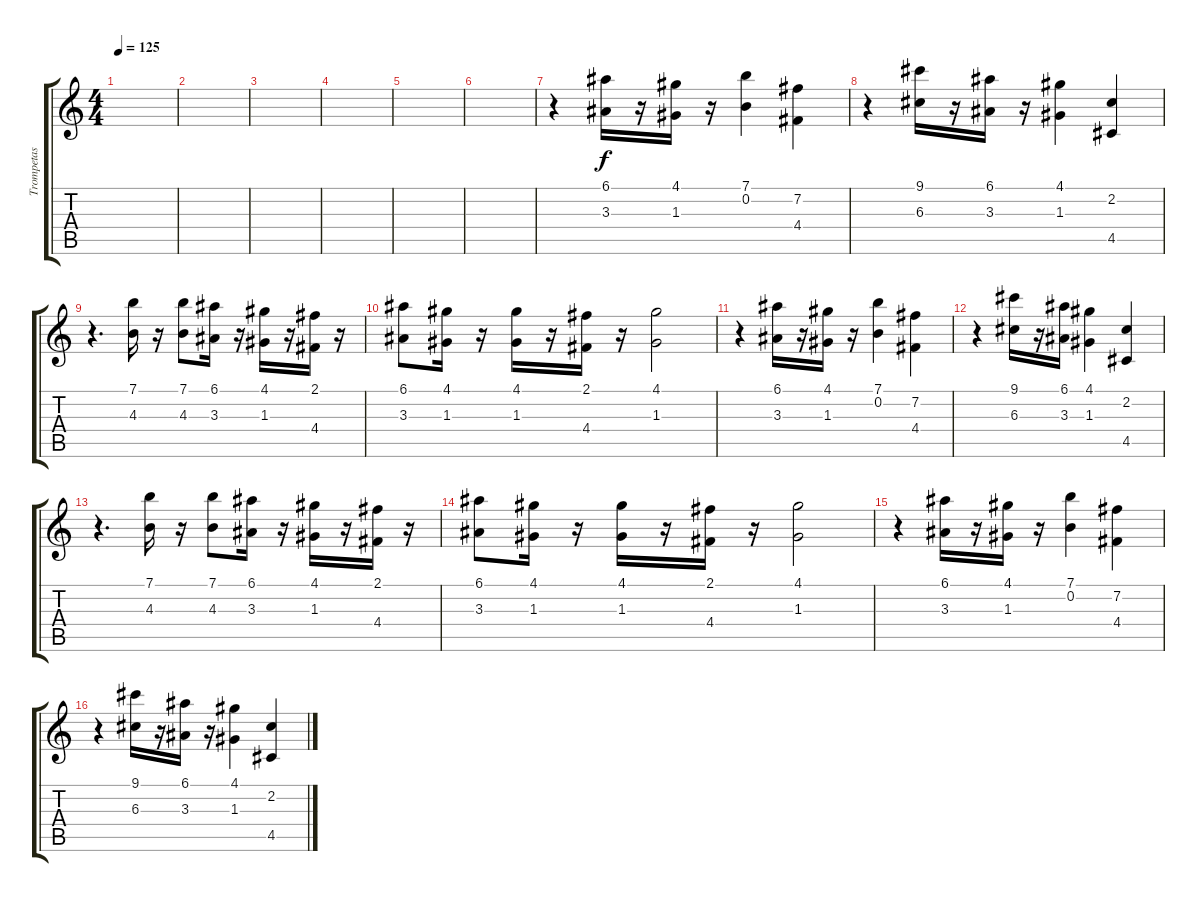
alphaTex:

\track ("Trompetas triunfales" "Trompetas ") {instrument brasssection}
\staff {score tabs}
\tuning (E5 B4 G4 D4 A3 E3) {hide}
\ts (4 4)
\tempo 125
\clef g2
\ks c
|
|
|
|
|
|
r.4 (6.1 3.3).16 r.16 (4.1 1.3).16 r.16 (7.1 0.2).4 (7.2 4.4).4 |
r.4 (9.1 6.3).16 r.16 (6.1 3.3).16 r.16 (4.1 1.3).4 (2.2 4.5).4 |
r.4{d} (7.1 4.3).16 r.16 (7.1 4.3).8 (6.1 3.3).16 r.16 (4.1 1.3).16 r.16 (2.1 4.4).16 r.16 |
(6.1 3.3).8 (4.1 1.3).16 r.16 (4.1 1.3).16 r.16 (2.1 4.4).16 r.16 (4.1 1.3).2 |
r.4 (6.1 3.3).16 r.16 (4.1 1.3).16 r.16 (7.1 0.2).4 (7.2 4.4).4 |
r.4 (9.1 6.3).16 r.16 (6.1 3.3).16 (4.1 1.3).4 (2.2 4.5).4 |
r.4{d} (7.1 4.3).16 r.16 (7.1 4.3).8 (6.1 3.3).16 r.16 (4.1 1.3).16 r.16 (2.1 4.4).16 r.16 |
(6.1 3.3).8 (4.1 1.3).16 r.16 (4.1 1.3).16 r.16 (2.1 4.4).16 r.16 (4.1 1.3).2 |
r.4 (6.1 3.3).16 r.16 (4.1 1.3).16 r.16 (7.1 0.2).4 (7.2 4.4).4 |
r.4 (9.1 6.3).16 r.16 (6.1 3.3).16 r.16 (4.1 1.3).4 (2.2 4.5).4
